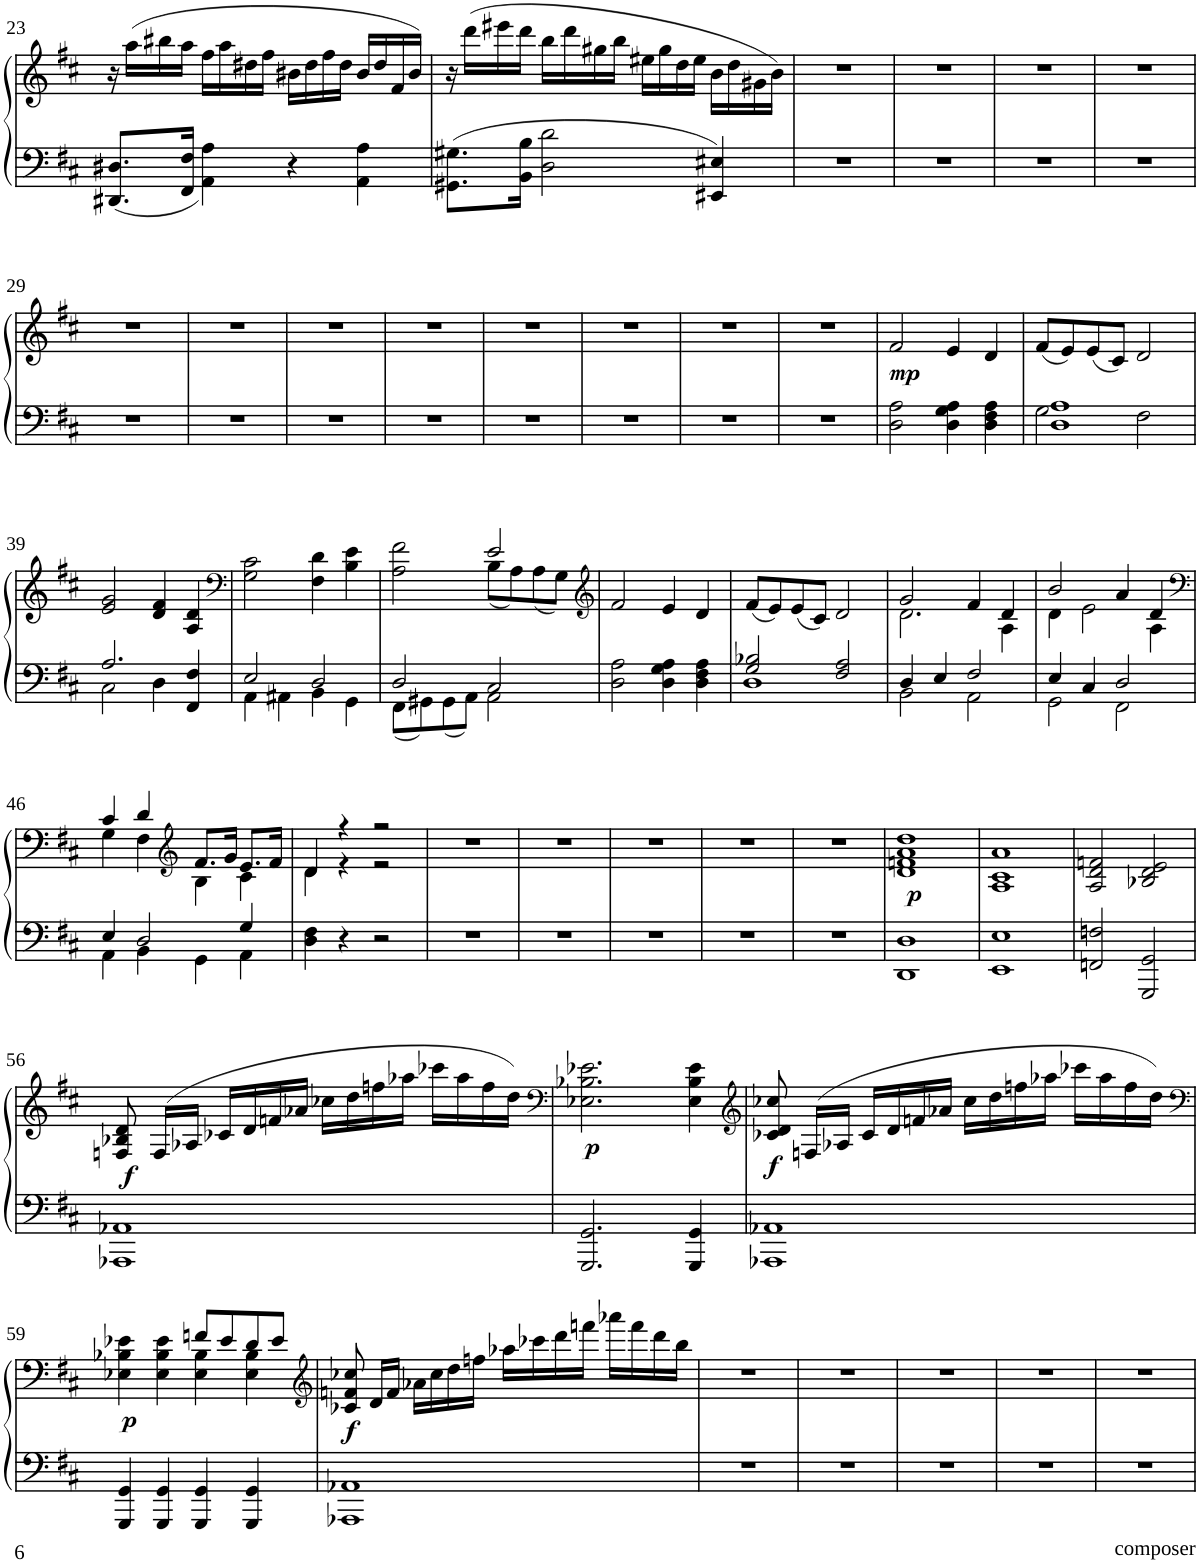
**kern	**kern	**dynam
*part1	*part1	*part1
*staff2	*staff1	*staff1/2
*I"Piano	*	*
*I'Pno	*	*
!!LO:PB:g=z
*clefF4	*clefG2	*
*k[f#c#]	*k[f#c#]	*
*M4/4	*M4/4	*
*met(c)	*met(c)	*
=23	=23	=23
8.DD#X/ 8.D#X/L	16r	.
.	(16aa\LL	.
.	16bb#X\	.
16FF#/ 16F#/Jk	16aa\JJ	.
4AA\ 4A\	16ff#\LL	.
.	16aa\	.
.	16dd#X\	.
.	16ff#\JJ	.
4r	16b#X\LL	.
.	16dd#\	.
.	16ff#\	.
.	16dd#\JJ	.
4AA\ 4A\	16b#/LL	.
.	16dd#/	.
.	16f#/	.
.	16b#/JJ)	.
=24	=24	=24
8.GG#X\ 8.G#X\L	16r	.
.	(16ddd\LL	.
.	16eee#X\	.
16BB\ 16B\Jk	16ddd\JJ	.
2D\ 2d\	16bb\LL	.
.	16ddd\	.
.	16gg#X\	.
.	16bb\JJ	.
.	16ee#X\LL	.
.	16gg#\	.
.	16dd\	.
.	16ee#\JJ	.
4EE#X/ 4E#X/	16b\LL	.
.	16dd\	.
.	16g#X\	.
.	16b\JJ)	.
=25	=25	=25
1r	1r	.
=26	=26	=26
1r	1r	.
=27	=27	=27
1r	1r	.
=28	=28	=28
1r	1r	.
!!LO:LB:g=z
=29	=29	=29
1r	1r	.
=30	=30	=30
1r	1r	.
=31	=31	=31
1r	1r	.
=32	=32	=32
1r	1r	.
=33	=33	=33
1r	1r	.
=34	=34	=34
1r	1r	.
=35	=35	=35
1r	1r	.
=36	=36	=36
1r	1r	.
=37	=37	=37
!	!	!LO:DY:b
2D\ 2A\	2f#/	mp
4D\ 4G\ 4A\	4e/	.
4D\ 4F#\ 4A\	4d/	.
=38	=38	=38
*^	*	*
1D 1A	2G\	(8f#/L	.
.	.	8e/)	.
.	.	(8e/	.
.	.	8c#/J)	.
.	2F#\	2d/	.
!!LO:LB:g=z
=39	=39	=39	=39
2.A/	2C#\	2e/ 2g/	.
.	4D\	4d/ 4f#/	.
4FF#/ 4F#/	4ryy	4A/ 4d/	.
=40	=40	=40	=40
*	*	*clefF4	*
2E/	4AA\	2G\ 2c#\	.
.	4AA#X\	.	.
2D/	4BB\	4F#\ 4d\	.
.	4GG\	4B\ 4e\	.
=41	=41	=41	=41
*	*	*^	*
2D/	8FF#\L	2A\ 2f#\	2ryy	.
.	8GG#X\	.	.	.
.	8GG#\	.	.	.
.	8AA\J	.	.	.
2C#/	2AA\	2e/	(8B\L	.
.	.	.	8A\)	.
.	.	.	(8A\	.
.	.	.	8G\J)	.
*v	*v	*	*	*
*	*v	*v	*
=42	=42	=42
*	*clefG2	*
2D\ 2A\	2f#/	.
4D\ 4G\ 4A\	4e/	.
4D\ 4F#\ 4A\	4d/	.
=43	=43	=43
*^	*	*
2G/ 2B-X/	1D	(8f#/L	.
.	.	8e/)	.
.	.	(8e/	.
.	.	8c#/J)	.
2F#/ 2A/	.	2d/	.
=44	=44	=44	=44
*	*	*^	*
4D/	2BB\	2g/	2.d\	.
4E/	.	.	.	.
2F#/	2AA\	4f#/	.	.
.	.	4d/	4A\	.
=45	=45	=45	=45	=45
4E/	2GG\	2b/	4d\	.
4C#/	.	.	2e\	.
2D/	2FF#\	4a/	.	.
.	.	4d/	4A\	.
!!LO:LB:g=z	!!
=46	=46	=46	=46	=46
*	*	*clefF4	*	*
4E/	4AA\	4c#/	4G\	.
2D/	4BB\	4d/	4F#\	.
*	*	*clefG2	*	*
.	4GG\	8.f#/L	4B\	.
.	.	16g/Jk	.	.
4G/	4AA\	8.e/L	4c#\	.
.	.	16f#/Jk	.	.
*v	*v	*	*	*
=47	=47	=47	=47
4D\ 4F#\	4d/	4d\	.
4r	4r	4r	.
2r	2r	2r	.
*	*v	*v	*
=48	=48	=48
1r	1r	.
=49	=49	=49
1r	1r	.
=50	=50	=50
1r	1r	.
=51	=51	=51
1r	1r	.
=52	=52	=52
1r	1r	.
=53	=53	=53
!	!	!LO:DY:b
1DD 1D	1d 1fn 1a 1dd	p
=54	=54	=54
1EE 1E	1A 1c# 1a	.
=55	=55	=55
2FFn/ 2Fn/	2A/ 2d/ 2fn/	.
2GGG/ 2GG/	2B-X/ 2d/ 2e/	.
!!LO:LB:g=z
=56	=56	=56
!	!	!LO:DY:b
1AAA-X 1AA-X	8Fn/ 8B-X/ 8d/	f
.	(16F/LL	.
.	16A-X/JJ	.
.	16c-X/LL	.
.	16d/	.
.	16fn/	.
.	16a-X/JJ	.
.	16cc-X\LL	.
.	16dd\	.
.	16ffn\	.
.	16aa-X\JJ	.
.	16ccc-X\LL	.
.	16aa-\	.
.	16ff\	.
.	16dd\JJ)	.
=57	=57	=57
*	*clefF4	*
!	!	!LO:DY:b
2.GGG/ 2.GG/	2.E-X\ 2.B-X\ 2.e-X\	p
4GGG/ 4GG/	4E-\ 4B-\ 4e-\	.
=58	=58	=58
*	*clefG2	*
!	!	!LO:DY:b
1AAA-X 1AA-X	8c-X/ 8d/ 8cc-X/	f
.	(16Fn/LL	.
.	16A-X/JJ	.
.	16c-/LL	.
.	16d/	.
.	16fn/	.
.	16a-X/JJ	.
.	16cc-\LL	.
.	16dd\	.
.	16ffn\	.
.	16aa-X\JJ	.
.	16ccc-X\LL	.
.	16aa-\	.
.	16ff\	.
.	16dd\JJ)	.
!!LO:LB:g=z
=59	=59	=59
*	*clefF4	*
*	*^	*
!	!	!	!LO:DY:b
4GGG/ 4GG/	4E-X\ 4B-X\ 4e-X\	2ryy	p
4GGG/ 4GG/	4E-\ 4B-\ 4e-\	.	.
4GGG/ 4GG/	8fn/L	4E-\ 4B-\	.
.	8e-/	.	.
4GGG/ 4GG/	8d/	4E-\ 4B-\	.
.	8e-/J	.	.
*	*v	*v	*
=60	=60	=60
*	*clefG2	*
!	!	!LO:DY:b
1AAA-X 1AA-X	8c-X/ 8fn/ 8cc-X/	f
.	16d/LL	.
.	16f/JJ	.
.	16a-X\LL	.
.	16cc-\	.
.	16dd\	.
.	16ffn\JJ	.
.	16aa-X\LL	.
.	16ccc-X\	.
.	16ddd\	.
.	16fffn\JJ	.
.	16aaa-X\LL	.
.	16fff\	.
.	16ddd\	.
.	16bb\JJ	.
=61	=61	=61
1r	1r	.
=62	=62	=62
1r	1r	.
=63	=63	=63
1r	1r	.
=64	=64	=64
1r	1r	.
=65	=65	=65
1r	1r	.
=	=	=
*-	*-	*-
